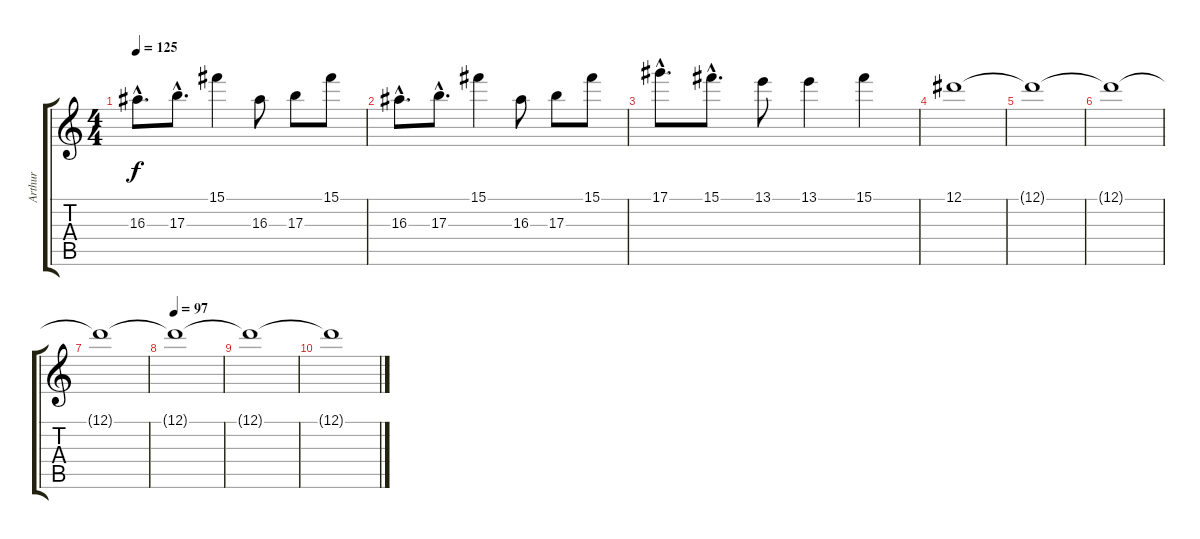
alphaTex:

\track ("Arthur" "Arthur") {instrument distortionguitar}
\staff {score tabs}
\tuning (Eb4 Bb3 Gb3 Db3 Ab2 Eb2) {hide}
\ts (4 4)
\tempo 125
\clef g2
\ks c
16.3{hac}.8{d dy f} 17.3{hac}.8{d} 15.1.4 16.3.8 17.3.8 15.1.8 |
16.3{hac}.8{d} 17.3{hac}.8{d} 15.1.4 16.3.8 17.3.8 15.1.8 |
17.1{hac}.8{d} 15.1{hac}.8{d} 13.1.8 13.1.4 15.1.4 |
12.1.1{volume 5} |
12.1{t}.1 |
12.1{t}.1 |
12.1{t}.1 |
\tempo 97
12.1{t}.1{volume 0} |
12.1{t}.1 |
12.1{t}.1
